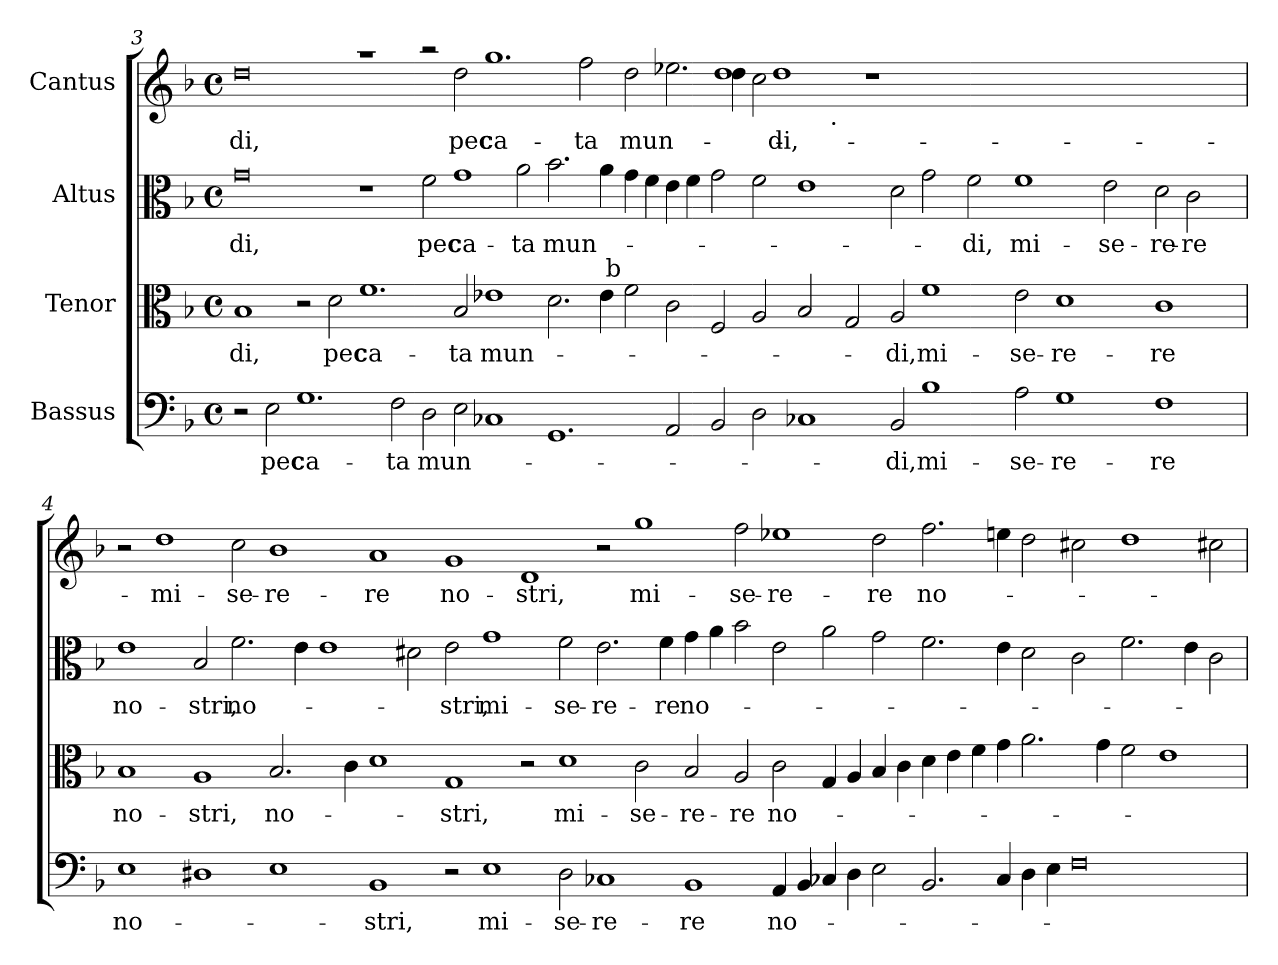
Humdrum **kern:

**kern	**text	**kern	**text	**kern	**text	**kern	**text
*part4	*part4	*part3	*part3	*part2	*part2	*part1	*part1
*staff4	*staff4	*staff3	*staff3	*staff2	*staff2	*staff1	*staff1
*I"Bassus	*	*I"Tenor	*	*I"Altus	*	*I"Cantus	*
!!LO:PB:g=z
*clefF4	*	*clefC3	*	*clefC3	*	*clefG2	*
*k[b-]	*	*k[b-]	*	*k[b-]	*	*k[b-]	*
*F:	*	*F:	*	*F:	*	*F:	*
*M4/4	*	*M4/4	*	*M4/4	*	*M4/4	*
*met(c)	*	*met(c)	*	*met(c)	*	*met(c)	*
=3	=3	=3	=3	=3	=3	=3	=3
!	!	!	!LO:LY:b	!	!LO:LY:b	!	!LO:LY:b
*	*	*^	*	*	*	*^	*
*	*	*	*	*	*	*	*	*^	*
2r	.	1B-	1ryy	-di,	0g	-di,	0dd	00ryy	4%31ryy	-di,
!	!LO:LY:b	!	!	!	!	!	!	!	!	!
2E\	pec-	.	.	.	.	.	.	.	.	.
!	!LO:LY:b:rj	!	!	!	!	!	!	!	!	!
1.G	-ca-	2r	1ryy	.	.	.	.	.	.	.
!	!	!	!	!LO:LY:b	!	!	!	!	!	!
.	.	2d\	.	pec-	.	.	.	.	.	.
!	!	!	!	!LO:LY:b:rj	!	!	!	!	!	!
.	.	1.f	1ryy	-ca-	1r	.	1raa	.	.	.
!	!LO:LY:b	!	!	!	!	!	!	!	!	!
2F\	-ta	.	.	.	.	.	.	.	.	.
!	!LO:LY:b	!	!	!	!	!LO:LY:b	!	!	!	!
2D\	mun-	.	1ryy	.	2f\	pec-	2raa	.	.	.
!	!	!	!	!LO:LY:b	!	!LO:LY:b:rj	!	!	!	!LO:LY:b
2E\	.	2B-/	.	-ta	1g	-ca-	2dd\	.	.	pec-
!	!	!	!	!LO:LY:b	!	!	!	!	!	!LO:LY:b:rj
1C-X	.	1e-X	1ryy	mun-	.	.	1.gg	0ryy	.	-ca-
!	!	!	!	!	!	!LO:LY:b	!	!	!	!
.	.	.	.	.	2a\	-ta	.	.	.	.
!	!	!	!	!	!	!LO:LY:b	!	!	!	!
1.GG	.	2.d\	2ryy	.	2.b-\	mun-	.	.	.	.
!	!	!	!	!	!	!	!	!	!	!LO:LY:b
.	.	.	4ryy	.	.	.	2ff\	.	.	-ta
.	.	4e-\	32ryy	.	4a\	.	.	.	.	.
!	!	!	!LO:TX:a:t=b	!	!	!	!	!	!	!
.	.	.	1ryy	.	.	.	.	.	.	.
!	!	!	!	!	!	!	!	!	!	!LO:LY:b
.	.	2f\	.	.	4g\	.	2dd\	1ryy	.	mun-
.	.	.	.	.	4f\	.	.	.	.	.
2AA/	.	2c\	.	.	4e\	.	2.ee-X\	.	.	.
.	.	.	.	.	4f\	.	.	.	.	.
.	.	.	1ryy	.	.	.	.	.	.	.
2BB-/	.	2F/	.	.	2g\	.	.	4ryy	.	.
.	.	.	.	.	.	.	4dd\	1dd	.	.
2D\	.	2A/	.	.	2f\	.	2cc\	.	.	.
!	!	!	!	!	!	!	!	!	!	!LO:LY:b
.	.	.	.	.	.	.	.	.	1dd	-di,
.	.	.	1ryy	.	.	.	.	.	.	.
1C-X	.	2B-/	.	.	1e	.	4ryy	.	.	.
.	.	.	.	.	.	.	16.ryy	0ryy	.	.
!	!	!	!	!	!	!	!LO:TX:b:t=.	!	!	!
.	.	.	.	.	.	.	0ryy	.	.	.
.	.	2G/	.	.	.	.	.	.	.	.
.	.	.	.	.	.	.	.	.	1r	.
.	.	.	1ryy	.	.	.	.	.	.	.
!	!LO:LY:b	!	!	!LO:LY:b	!	!	!	!	!	!
2BB-/	-di,	2A/	.	-di,	2d\	.	.	.	.	.
!	!LO:LY:b	!	!	!LO:LY:b	!	!	!	!	!	!
1B-	mi-	1f	.	mi-	2g\	.	.	.	.	.
.	.	.	.	.	.	.	.	.	0ryy	.
.	.	.	1ryy	.	.	.	.	.	.	.
!	!	!	!	!	!	!LO:LY:b	!	!	!	!
.	.	.	.	.	2f\	-di,	.	.	.	.
.	.	.	.	.	.	.	.	1ryy	.	.
.	.	.	.	.	.	.	1ryy	.	.	.
!	!LO:LY:b	!	!	!LO:LY:b	!	!LO:LY:b	!	!	!	!
2A\	-se-	2e-\	.	-se-	1f	mi-	.	.	.	.
.	.	.	1ryy	.	.	.	.	.	.	.
!	!LO:LY:b	!	!	!LO:LY:b	!	!	!	!	!	!
1G	-re-	1d	.	-re-	.	.	.	.	.	.
.	.	.	.	.	.	.	.	4ryy	.	.
.	.	.	.	.	.	.	4ryy	.	.	.
!	!	!	!	!	!	!LO:LY:b	!	!	!	!
.	.	.	.	.	2e\	-se-	.	1.ryy	.	.
.	.	.	.	.	.	.	1ryy	.	.	.
.	.	.	.	.	.	.	.	.	1ryy	.
.	.	.	1ryy	.	.	.	.	.	.	.
!	!LO:LY:b	!	!	!LO:LY:b	!	!LO:LY:b	!	!	!	!
1F	-re	1c	.	-re	2d\	-re-	.	.	.	.
!	!	!	!	!	!	!LO:LY:b	!	!	!	!
.	.	.	.	.	2c\	-re	.	.	.	.
.	.	.	.	.	.	.	4ryy	.	.	.
.	.	.	.	.	.	.	.	.	4ryy	.
.	.	.	8..ryy	.	.	.	.	.	.	.
.	.	.	.	.	.	.	8ryy	.	.	.
.	.	.	.	.	.	.	32ryy	.	.	.
*	*	*	*	*	*	*	*v	*v	*v	*
!!LO:LB:g=z
=4	=4	=4	=4	=4	=4	=4	=4	=4
!	!LO:LY:b	!	!	!LO:LY:b	!	!LO:LY:b	!	!
*	*	*v	*v	*	*	*	*	*
1E	no-	1B-	no-	1e	no-	2r	.
!	!	!	!	!	!	!	!LO:LY:b
.	.	.	.	.	.	1dd	mi-
!	!	!	!LO:LY:b	!	!LO:LY:b	!	!
1D#X	.	1A	-stri,	2B-/	-stri,	.	.
!	!	!	!	!	!LO:LY:b	!	!LO:LY:b
.	.	.	.	2.f\	no-	2cc\	-se-
!	!	!	!LO:LY:b	!	!	!	!LO:LY:b
1E	.	2.B-/	no-	.	.	1b-	-re-
.	.	.	.	4e\	.	.	.
.	.	.	.	1e	.	.	.
.	.	4c\	.	.	.	.	.
!	!LO:LY:b	!	!	!	!	!	!LO:LY:b
1BB-	-stri,	1d	.	.	.	1a	-re
.	.	.	.	2d#X\	.	.	.
!	!	!	!LO:LY:b	!	!LO:LY:b	!	!LO:LY:b
2r	.	1G	-stri,	2e\	-stri,	1g	no-
!	!LO:LY:b	!	!	!	!LO:LY:b	!	!
1E	mi-	.	.	1g	mi-	.	.
!	!	!	!	!	!	!	!LO:LY:b
.	.	2r	.	.	.	1d	-stri,
!	!LO:LY:b	!	!LO:LY:b	!	!LO:LY:b	!	!
2D#\	-se-	1d	mi-	2f\	-se-	.	.
!	!LO:LY:b:rj	!	!	!	!LO:LY:b	!	!
1C-X	-re-	.	.	2.e\	-re-	2r	.
!	!	!	!LO:LY:b	!	!	!	!LO:LY:b
.	.	2c\	-se-	.	.	1gg	mi-
!	!	!	!	!	!LO:LY:b	!	!
.	.	.	.	4f\	-re	.	.
!	!LO:LY:b	!	!LO:LY:b	!	!LO:LY:b	!	!
1BB-	-re	2B-/	-re-	4g\	no-	.	.
.	.	.	.	4a\	.	.	.
!	!	!	!LO:LY:b	!	!	!	!LO:LY:b
.	.	2A/	-re	2b-\	.	2ff\	-se-
!	!LO:LY:b	!	!LO:LY:b	!	!	!	!LO:LY:b
4AA/	no-	2c\	no-	2e\	.	1ee-X	-re-
4BB-/	.	.	.	.	.	.	.
4C-X/	.	4G/	.	2a\	.	.	.
4D#\	.	4A/	.	.	.	.	.
!	!	!	!	!	!	!	!LO:LY:b
2E\	.	4B-/	.	2g\	.	2dd\	-re
.	.	4c\	.	.	.	.	.
!	!	!	!	!	!	!	!LO:LY:b
2.BB-/	.	4d\	.	2.f\	.	2.ff\	no-
.	.	4e\	.	.	.	.	.
.	.	4f\	.	.	.	.	.
4C-/	.	4g\	.	4e\	.	4een\	.
4D#\	.	2.a\	.	2d#\	.	2dd\	.
4E\	.	.	.	.	.	.	.
0F	.	.	.	2c\	.	2cc#X\	.
.	.	4g\	.	.	.	.	.
.	.	2f\	.	2.f\	.	1dd	.
.	.	1e	.	.	.	.	.
.	.	.	.	4e\	.	.	.
.	.	.	.	2c\	.	2cc#X\	.
=	=	=	=	=	=	=	=
*-	*-	*-	*-	*-	*-	*-	*-
